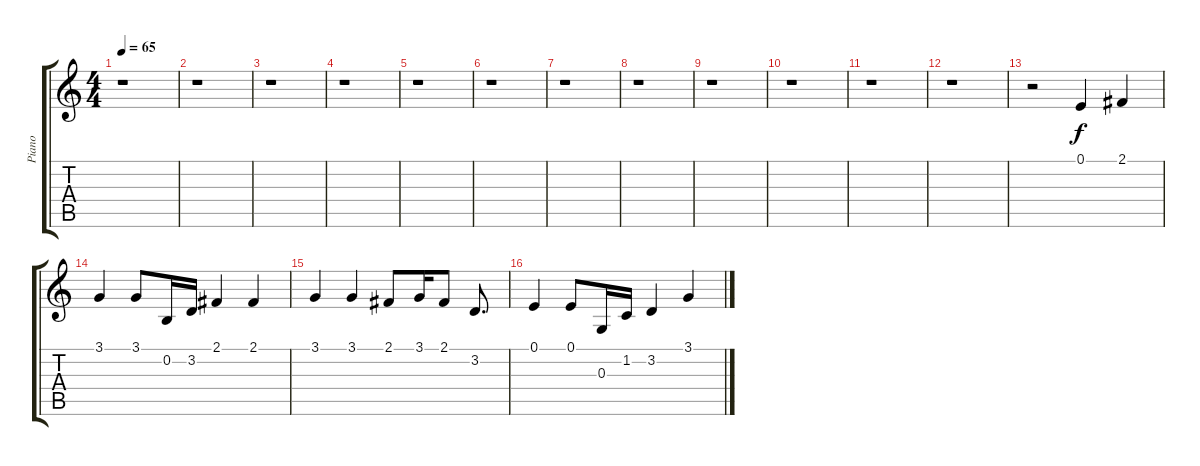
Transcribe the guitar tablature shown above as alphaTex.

\track ("Piano" "Piano") {instrument acousticgrandpiano}
\staff {score tabs}
\tuning (E4 B3 G3 D3 A2 E2) {hide}
\ts (4 4)
\tempo 65
\clef g2
\ks c
r.1{dy f instrument acousticgrandpiano} |
r.1 |
r.1 |
r.1 |
r.1 |
r.1 |
r.1 |
r.1 |
r.1 |
r.1 |
r.1 |
r.1 |
r.2 0.1.4 2.1.4 |
3.1.4 3.1.8 0.2.16 3.2.16 2.1.4 2.1.4 |
3.1.4 3.1.4 2.1.8 3.1.16 2.1.8 3.2.8{d} |
0.1.4 0.1.8 0.3.16 1.2.16 3.2.4 3.1.4
